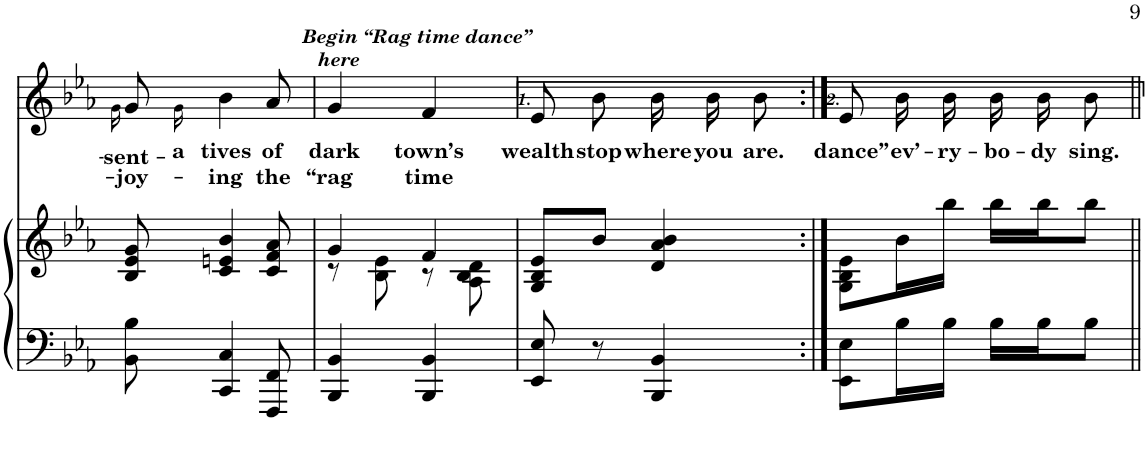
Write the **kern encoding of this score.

**kern	**kern	**kern	**text	**text
*part2	*part2	*part1	*part1	*part1
*staff3	*staff2	*staff1	*staff1	*staff1
*I"PIANO.	*	*I"VOICE.	*	*
*I'Pno	*	*	*	*
!!LO:PB:g=z
*clefF4	*clefG2	*clefG2	*	*
*k[b-e-a-]	*k[b-e-a-]	*k[b-e-a-]	*	*
*M2/4	*M2/4	*M2/4	*	*
=72	=72	=72	=72	=72
!	!	!	!LO:LY:b	!LO:LY:b
*	*	*^	*	*
8BB-\ 8B-\	8B-/ 8e-/ 8g/	8g/	16g!\LL	-sent-	-joy-
!	!	!	!	!LO:LY:b	!
.	.	.	16g!\JJ	a-	.
!	!	!	!	!LO:LY:b	!LO:LY:b
4CC/ 4C/	4c/ 4en/ 4b-/	4b-\	4.ryy	-tives	-ing
!	!	!	!	!LO:LY:b	!LO:LY:b
8FFF/ 8FF/	8c/ 8f/ 8a-/	8a-/	.	of	the
*	*	*v	*v	*	*
=73	=73	=73	=73	=73
*	*^	*	*	*
!	!	!	!LO:TX:a:Bi:t=Begin “Rag time dance”	!	!
!	!	!	!LO:TX:a:t=here	!	!
!	!	!	!	!LO:LY:b	!LO:LY:b
4BBB-/ 4BB-/	4g/	8r	4g/	dark	“rag
.	.	8B-\ 8e-\	.	.	.
!	!	!	!	!LO:LY:b	!LO:LY:b
4BBB-/ 4BB-/	4f/	8r	4f/	town’s	time
.	.	8A-\ 8B-\ 8d\	.	.	.
=74	=74	=74	=74	=74	=74
!	!	!	!	!LO:LY:b	!
*	*v	*v	*	*	*
8EE-/ 8E-/	8G/ 8B-/ 8e-/L	8e-/L	wealth	.
!	!	!	!LO:LY:b	!
8r	8b-/J	8b-/J	stop	.
!	!	!	!LO:LY:b	!
4BBB-/ 4BB-/	4d/ 4a-/ 4b-/	16b-\LL	where	.
!	!	!	!LO:LY:b	!
.	.	16b-\J	you	.
!	!	!	!LO:LY:b	!
.	.	8b-\J	are.	.
=75:|!	=75:|!	=75:|!	=75:|!	=75:|!
!	!	!	!LO:LY:b	!
8EE-\ 8E-\L	8G\ 8B-\ 8e-\L	8e-/L	dance”	.
!	!	!	!LO:LY:b	!
16B-\L	16b-\L	16b-/L	ev’-	.
!	!	!	!LO:LY:b	!
16B-\JJ	16bb-\JJ	16b-/JJ	-ry-	.
!	!	!	!LO:LY:b	!
16B-\LL	16bb-\LL	16b-\LL	-bo-	.
!	!	!	!LO:LY:b	!
16B-\J	16bb-\J	16b-\J	-dy	.
!	!	!	!LO:LY:b	!
8B-\J	8bb-\J	8b-\J	sing.	.
=||	=||	=||	=||	=||
*-	*-	*-	*-	*-
